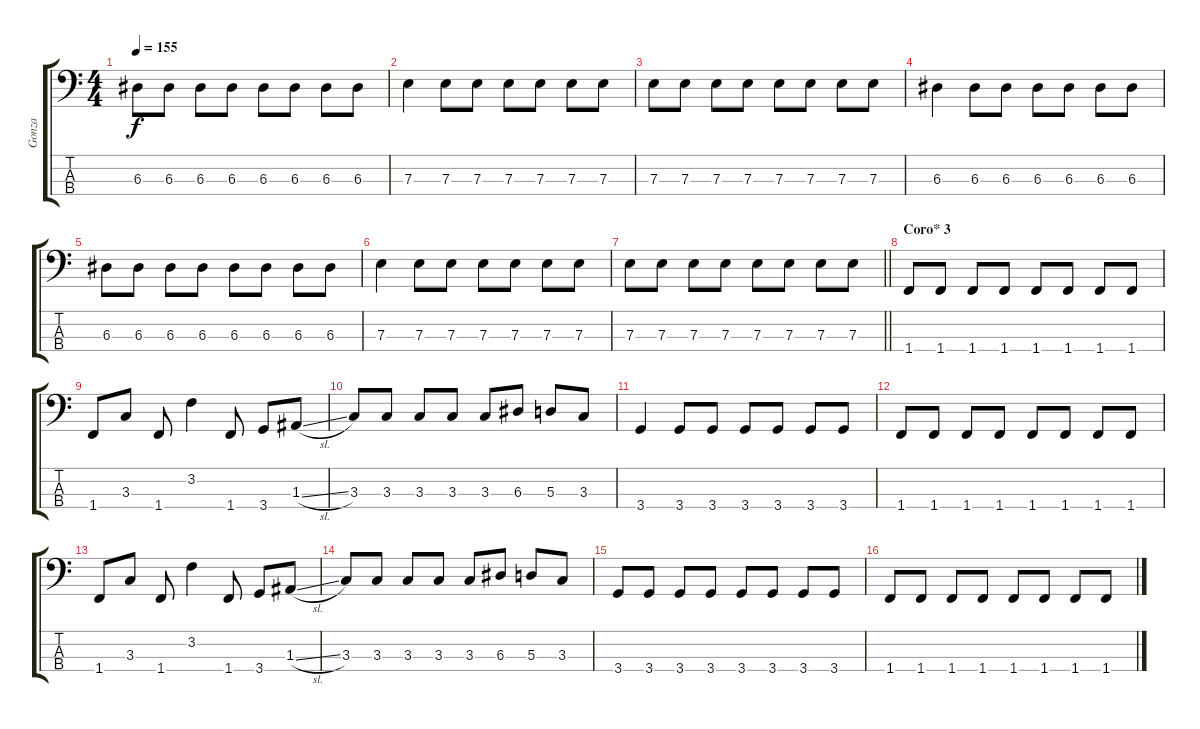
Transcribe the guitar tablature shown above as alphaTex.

\track ("Gonza" "Gonza") {instrument electricbasspick}
\staff {score tabs}
\tuning (G2 D2 A1 E1) {hide}
\ts (4 4)
\tempo 155
\clef f4
\ks c
6.3.8{dy f} 6.3.8 6.3.8 6.3.8 6.3.8 6.3.8 6.3.8 6.3.8 |
7.3.4 7.3.8 7.3.8 7.3.8 7.3.8 7.3.8 7.3.8 |
7.3.8 7.3.8 7.3.8 7.3.8 7.3.8 7.3.8 7.3.8 7.3.8 |
6.3.4 6.3.8 6.3.8 6.3.8 6.3.8 6.3.8 6.3.8 |
6.3.8 6.3.8 6.3.8 6.3.8 6.3.8 6.3.8 6.3.8 6.3.8 |
7.3.4 7.3.8 7.3.8 7.3.8 7.3.8 7.3.8 7.3.8 |
\barLineRight lightlight
7.3.8 7.3.8 7.3.8 7.3.8 7.3.8 7.3.8 7.3.8 7.3.8 |
\section ("" "Coro* 3")
1.4.8 1.4.8 1.4.8 1.4.8 1.4.8 1.4.8 1.4.8 1.4.8 |
1.4.8 3.3.8 1.4.8 3.2.4 1.4.8 3.4.8 1.3{sl}.8 |
3.3.8 3.3.8 3.3.8 3.3.8 3.3.8 6.3.8 5.3.8 3.3.8 |
3.4.4 3.4.8 3.4.8 3.4.8 3.4.8 3.4.8 3.4.8 |
1.4.8 1.4.8 1.4.8 1.4.8 1.4.8 1.4.8 1.4.8 1.4.8 |
1.4.8 3.3.8 1.4.8 3.2.4 1.4.8 3.4.8 1.3{sl}.8 |
3.3.8 3.3.8 3.3.8 3.3.8 3.3.8 6.3.8 5.3.8 3.3.8 |
3.4.8 3.4.8 3.4.8 3.4.8 3.4.8 3.4.8 3.4.8 3.4.8 |
1.4.8 1.4.8 1.4.8 1.4.8 1.4.8 1.4.8 1.4.8 1.4.8
